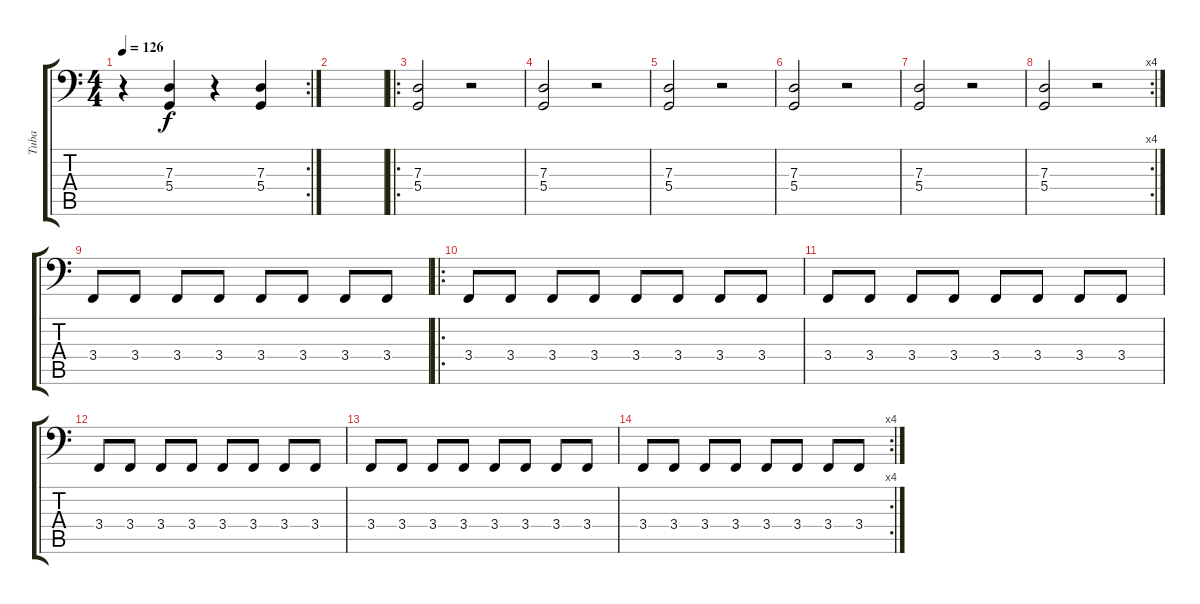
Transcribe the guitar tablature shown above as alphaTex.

\track ("Tuba" "Tuba") {instrument tuba}
\staff {score tabs}
\tuning (E3 B2 G2 D2 A1 E1) {hide}
\rc 2
\ts (4 4)
\tempo 126
\clef f4
\ks c
r.4{dy f} (7.3 5.4).4 r.4 (7.3 5.4).4 |
|
\ro
(7.3 5.4).2 r.2 |
(7.3 5.4).2 r.2 |
(7.3 5.4).2 r.2 |
(7.3 5.4).2 r.2 |
(7.3 5.4).2 r.2 |
\rc 4
(7.3 5.4).2 r.2 |
3.4.8 3.4.8 3.4.8 3.4.8 3.4.8 3.4.8 3.4.8 3.4.8 |
\ro
3.4.8 3.4.8 3.4.8 3.4.8 3.4.8 3.4.8 3.4.8 3.4.8 |
3.4.8 3.4.8 3.4.8 3.4.8 3.4.8 3.4.8 3.4.8 3.4.8 |
3.4.8 3.4.8 3.4.8 3.4.8 3.4.8 3.4.8 3.4.8 3.4.8 |
3.4.8 3.4.8 3.4.8 3.4.8 3.4.8 3.4.8 3.4.8 3.4.8 |
\rc 4
3.4.8 3.4.8 3.4.8 3.4.8 3.4.8 3.4.8 3.4.8 3.4.8
